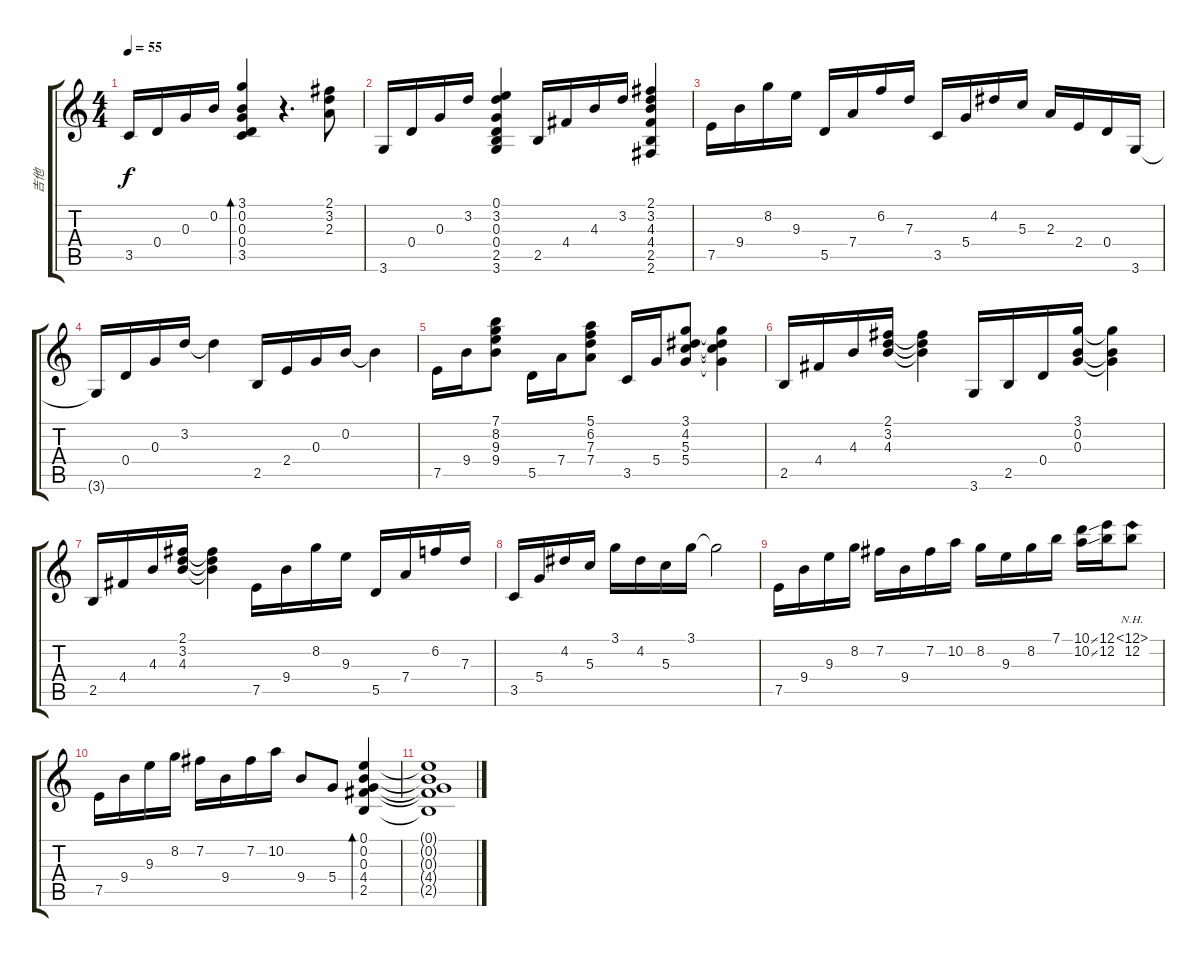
\track ("吉他" "吉他") {instrument acousticguitarnylon}
\staff {score tabs}
\tuning (E4 B3 G3 D3 A2 E2) {hide}
\ts (4 4)
\tempo 55
\clef g2
\ks c
3.5.16{dy f} 0.4.16 0.3.16 0.2.16 (3.1 0.2 0.3 0.4 3.5).4{bd 30} r.4{d} (2.1 3.2 2.3).8 |
3.6.16 0.4.16 0.3.16 3.2.16 (0.1 3.2 0.3 0.4 2.5 3.6).4 2.5.16 4.4.16 4.3.16 3.2.16 (2.1 3.2 4.3 4.4 2.5 2.6).4 |
7.5.16 9.4.16 8.2.16 9.3.16 5.5.16 7.4.16 6.2.16 7.3.16 3.5.16 5.4.16 4.2.16 5.3.16 2.3.16 2.4.16 0.4.16 3.6.16 |
3.6{t}.16 0.4.16 0.3.16 3.2.16 3.2{t}.4 2.5.16 2.4.16 0.3.16 0.2.16 0.2{t}.4 |
7.5.16 9.4.16 (7.1 8.2 9.3 9.4).8 5.5.16 7.4.16 (5.1 6.2 7.3 7.4).8 3.5.16 5.4.16 (3.1 4.2 5.3 5.4).8 (3.1{t} 4.2{t} 5.3{t} 5.4{t}).4 |
2.5.16 4.4.16 4.3.16 (2.1 3.2 4.3).16 (2.1{t} 3.2{t} 4.3{t}).4 3.6.16 2.5.16 0.4.16 (3.1 0.2 0.3).16 (3.1{t} 0.2{t} 0.3{t}).4 |
2.5.16 4.4.16 4.3.16 (2.1 3.2 4.3).16 (2.1{t} 3.2{t} 4.3{t}).4 7.5.16 9.4.16 8.2.16 9.3.16 5.5.16 7.4.16 6.2.16 7.3.16 |
3.5.16 5.4.16 4.2.16 5.3.16 3.1.16 4.2.16 5.3.16 3.1.16 3.1{t}.2 |
7.5.16 9.4.16 9.3.16 8.2.16 7.2.16 9.4.16 7.2.16 10.2.16 8.2.16 9.3.16 8.2.16 7.1.16 (10.1{ss} 10.2{ss}).16 (12.1 12.2).16 (12.1{nh} 12.2).8 |
7.5.16 9.4.16 9.3.16 8.2.16 7.2.16 9.4.16 7.2.16 10.2.16 9.4.8 5.4.8 (0.1 0.2 0.3 4.4 2.5).4{bd 240} |
(0.1{t} 0.2{t} 0.3{t} 4.4{t} 2.5{t}).1
